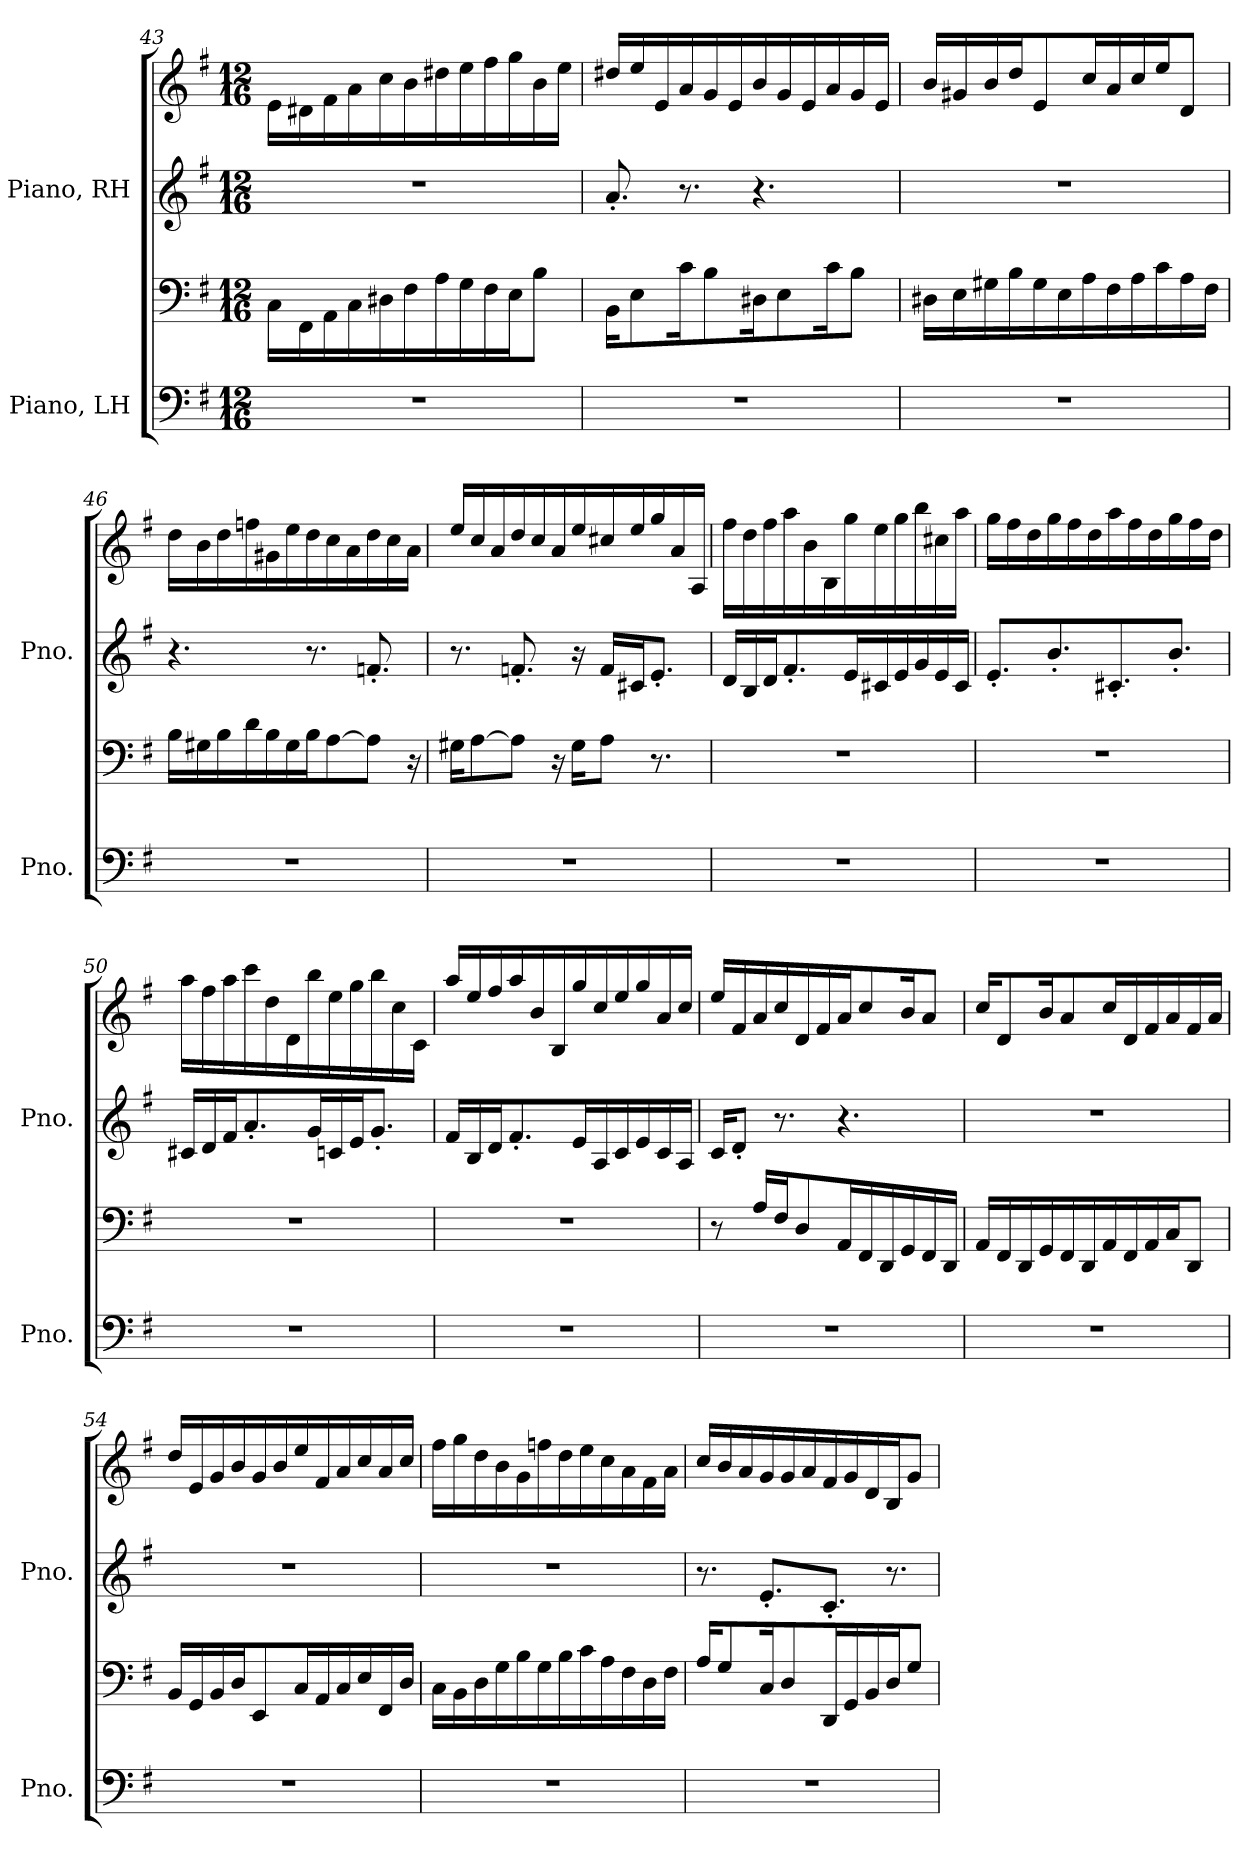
**kern	**kern	**kern	**kern
*part2	*part2	*part1	*part1
*staff4	*staff3	*staff2	*staff1
*I"Piano, LH	*	*I"Piano, RH	*
*I'Pno.	*	*I'Pno.	*
!!LO:PB:g=z
*clefF4	*clefF4	*clefG2	*clefG2
*k[f#]	*k[f#]	*k[f#]	*k[f#]
*M12/16	*M12/16	*M12/16	*M12/16
=43	=43	=43	=43
2.r	16C\LL	2.r	16e\LL
.	16FF#\	.	16d#X\
.	16AA\	.	16f#\
.	16C\	.	16a\
.	16D#X\	.	16cc\
.	16F#\	.	16b\
.	16A\	.	16dd#X\
.	16G\	.	16ee\
.	16F#\	.	16ff#\
.	16E\J	.	16gg\
.	8B\J	.	16b\
.	.	.	16ee\JJ
=44	=44	=44	=44
2.r	16BB\KL	8.a'/	16dd#X/LL
.	8E\	.	16ee/
.	.	.	16e/
.	16c\K	8.r	16a/
.	8B\	.	16g/
.	.	.	16e/
.	16D#X\K	4.r	16b/
.	8E\	.	16g/
.	.	.	16e/
.	16c\K	.	16a/
.	8B\J	.	16g/
.	.	.	16e/JJ
=45	=45	=45	=45
2.r	16D#X\LL	2.r	16b/LL
.	16E\	.	16g#X/
.	16G#X\	.	16b/
.	16B\	.	16dd/J
.	16G#\	.	8e/
.	16E\	.	.
.	16A\	.	16cc/L
.	16F#\	.	16a/
.	16A\	.	16cc/
.	16c\	.	16ee/J
.	16A\	.	8d/J
.	16F#\JJ	.	.
!!LO:LB:g=z
=46	=46	=46	=46
2.r	16B\LL	4.r	16dd\LL
.	16G#X\	.	16b\
.	16B\	.	16dd\
.	16d\	.	16ffn\
.	16B\	.	16g#X\
.	16G#\	.	16ee\
.	16B\J	8.r	16dd\
.	[8A\	.	16cc\
.	.	.	16a\
.	8A\J]	8.fn'/	16dd\
.	.	.	16cc\
.	16r	.	16a\JJ
=47	=47	=47	=47
2.r	16G#X\KL	8.r	16ee/LL
.	[8A\	.	16cc/
.	.	.	16a/
.	8A\J]	8.fn'/	16dd/
.	.	.	16cc/
.	16r	.	16a/
.	16G#\KL	16r	16ee/
.	8A\J	16f/LL	16cc#X/
.	.	16c#X/J	16ee/
.	8.r	8.e'/J	16gg/
.	.	.	16a/
.	.	.	16A/JJ
=48	=48	=48	=48
2.r	2.r	16d/LL	16ff#\LL
.	.	16B/	16dd\
.	.	16d/J	16ff#\
.	.	8.f#'/	16aa\
.	.	.	16b\
.	.	.	16B\
.	.	16e/L	16gg\
.	.	16c#X/	16ee\
.	.	16e/	16gg\
.	.	16g/	16bb\
.	.	16e/	16cc#X\
.	.	16c#/JJ	16aa\JJ
!!LO:LB:g=z
=49	=49	=49	=49
2.r	2.r	8.e'/L	16gg\LL
.	.	.	16ff#\
.	.	.	16dd\
.	.	8.b'/	16gg\
.	.	.	16ff#\
.	.	.	16dd\
.	.	8.c#X'/	16aa\
.	.	.	16ff#\
.	.	.	16dd\
.	.	8.b'/J	16gg\
.	.	.	16ff#\
.	.	.	16dd\JJ
=50	=50	=50	=50
2.r	2.r	16c#X/LL	16aa\LL
.	.	16d/	16ff#\
.	.	16f#/J	16aa\
.	.	8.a'/	16ccc\
.	.	.	16dd\
.	.	.	16d\
.	.	16g/L	16bb\
.	.	16cn/	16ee\
.	.	16e/J	16gg\
.	.	8.g'/J	16bb\
.	.	.	16cc\
.	.	.	16c\JJ
=51	=51	=51	=51
2.r	2.r	16f#/LL	16aa/LL
.	.	16B/	16ee/
.	.	16d/J	16ff#/
.	.	8.f#'/	16aa/
.	.	.	16b/
.	.	.	16B/
.	.	16e/L	16gg/
.	.	16A/	16cc/
.	.	16c/	16ee/
.	.	16e/	16gg/
.	.	16c/	16a/
.	.	16A/JJ	16cc/JJ
!!LO:PB:g=z
=52	=52	=52	=52
2.r	8r	16c/KL	16ee/LL
.	.	8d'/J	16f#/
.	16A/LL	.	16a/
.	16F#/J	8.r	16cc/
.	8D/	.	16d/
.	.	.	16f#/
.	16AA/L	4.r	16a/J
.	16FF#/	.	8cc/
.	16DD/	.	.
.	16GG/	.	16b/K
.	16FF#/	.	8a/J
.	16DD/JJ	.	.
=53	=53	=53	=53
2.r	16AA/LL	2.r	16cc/KL
.	16FF#/	.	8d/
.	16DD/	.	.
.	16GG/	.	16b/K
.	16FF#/	.	8a/
.	16DD/	.	.
.	16AA/	.	16cc/L
.	16FF#/	.	16d/
.	16AA/	.	16f#/
.	16C/J	.	16a/
.	8DD/J	.	16f#/
.	.	.	16a/JJ
=54	=54	=54	=54
2.r	16BB/LL	2.r	16dd/LL
.	16GG/	.	16e/
.	16BB/	.	16g/
.	16D/J	.	16b/
.	8EE/	.	16g/
.	.	.	16b/
.	16C/L	.	16ee/
.	16AA/	.	16f#/
.	16C/	.	16a/
.	16E/	.	16cc/
.	16FF#/	.	16a/
.	16D/JJ	.	16cc/JJ
!!LO:LB:g=z
=55	=55	=55	=55
2.r	16C\LL	2.r	16ff#\LL
.	16BB\	.	16gg\
.	16D\	.	16dd\
.	16G\	.	16b\
.	16B\	.	16g\
.	16G\	.	16ffn\
.	16B\	.	16dd\
.	16c\	.	16ee\
.	16A\	.	16cc\
.	16F#\	.	16a\
.	16D\	.	16f#\
.	16F#\JJ	.	16a\JJ
=56	=56	=56	=56
2.r	16A/KL	8.r	16cc/LL
.	8G/	.	16b/
.	.	.	16a/
.	16C/K	8.e'/L	16g/
.	8D/	.	16g/
.	.	.	16a/
.	16DD/L	8.c'/J	16f#/
.	16GG/	.	16g/
.	16BB/	.	16d/
.	16D/J	8.r	16B/J
.	8G/J	.	8g/J
=	=	=	=
*-	*-	*-	*-
